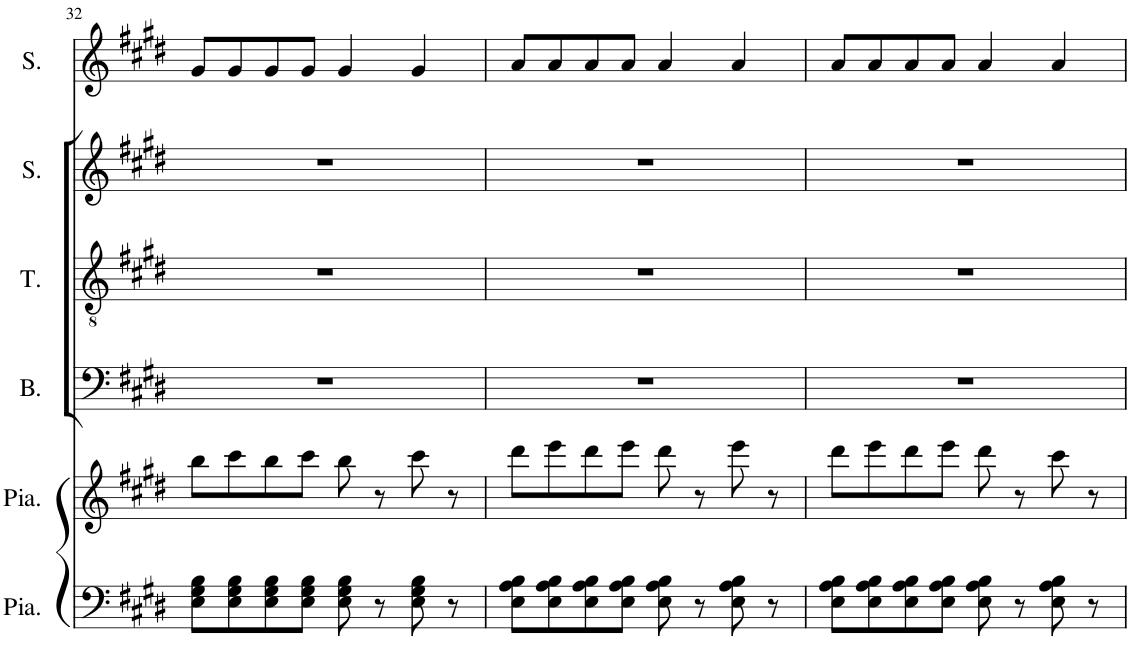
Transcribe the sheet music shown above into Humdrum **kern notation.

**kern	**kern	**kern	**kern	**kern	**kern
*part6	*part5	*part4	*part3	*part2	*part1
*staff6	*staff5	*staff4	*staff3	*staff2	*staff1
*I"Piano	*I"Piano	*I"Bass	*I"Ténor	*I"Soprano	*I"Soprano
*I'Pia.	*I'Pia.	*I'B.	*I'T.	*I'S.	*I'S.
!!LO:PB:g=z
*clefF4	*clefG2	*clefF4	*clefGv2	*clefG2	*clefG2
*k[f#c#g#d#]	*k[f#c#g#d#]	*k[f#c#g#d#]	*k[f#c#g#d#]	*k[f#c#g#d#]	*k[f#c#g#d#]
*M2/2	*M2/2	*M2/2	*M2/2	*M2/2	*M2/2
*met(c|)	*met(c|)	*met(c|)	*met(c|)	*met(c|)	*met(c|)
=32	=32	=32	=32	=32	=32
8E\ 8G#\ 8B\L	8bb\L	1r	1r	1r	8g#/L
8E\ 8G#\ 8B\	8ccc#\	.	.	.	8g#/
8E\ 8G#\ 8B\	8bb\	.	.	.	8g#/
8E\ 8G#\ 8B\J	8ccc#\J	.	.	.	8g#/J
8E\ 8G#\ 8B\	8bb\	.	.	.	4g#/
8r	8r	.	.	.	.
8E\ 8G#\ 8B\	8ccc#\	.	.	.	4g#/
8r	8r	.	.	.	.
=33	=33	=33	=33	=33	=33
8E\ 8A\ 8B\L	8ddd#\L	1r	1r	1r	8a/L
8E\ 8A\ 8B\	8eee\	.	.	.	8a/
8E\ 8A\ 8B\	8ddd#\	.	.	.	8a/
8E\ 8A\ 8B\J	8eee\J	.	.	.	8a/J
8E\ 8A\ 8B\	8ddd#\	.	.	.	4a/
8r	8r	.	.	.	.
8E\ 8A\ 8B\	8eee\	.	.	.	4a/
8r	8r	.	.	.	.
=34	=34	=34	=34	=34	=34
8E\ 8A\ 8B\L	8ddd#\L	1r	1r	1r	8a/L
8E\ 8A\ 8B\	8eee\	.	.	.	8a/
8E\ 8A\ 8B\	8ddd#\	.	.	.	8a/
8E\ 8A\ 8B\J	8eee\J	.	.	.	8a/J
8E\ 8A\ 8B\	8ddd#\	.	.	.	4a/
8r	8r	.	.	.	.
8E\ 8A\ 8B\	8ccc#\	.	.	.	4a/
8r	8r	.	.	.	.
=	=	=	=	=	=
*-	*-	*-	*-	*-	*-
